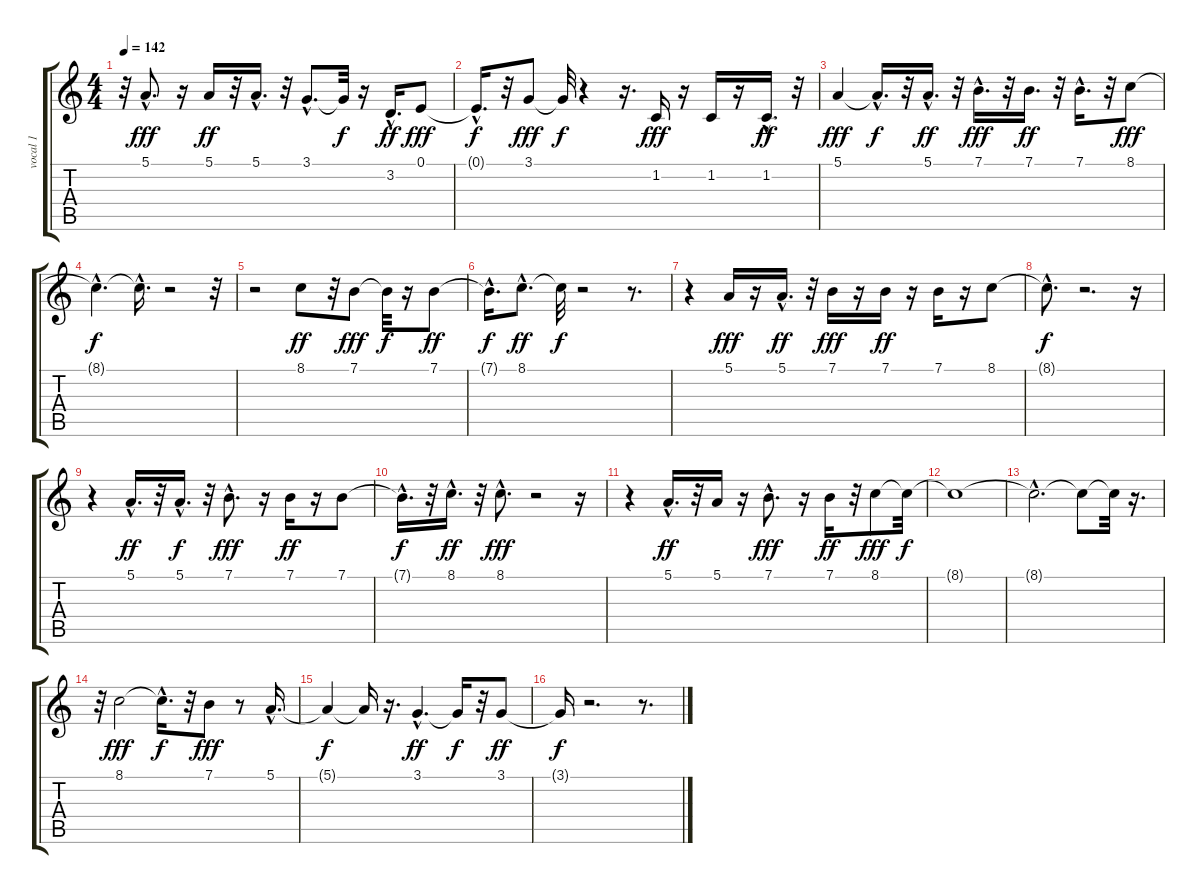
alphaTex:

\track ("vocal 1" "vocal 1") {instrument lead2sawtooth}
\staff {score tabs}
\tuning (E4 B3 G3 D3 A2 E2) {hide}
\ts (4 4)
\tempo 142
\clef g2
\ks c
r.32{dy ff} 5.1{hac}.8{d dy fff} r.16 5.1.16{dy ff} r.32 5.1{hac}.16{d} r.32 3.1{hac}.8{d} 3.1{t}.32{dy f} r.16 3.2{hac}.16{d dy ff} 0.1.8{dy fff} |
0.1{hac t}.16{d dy f} r.32 3.1.8{dy fff} 3.1{t}.32{dy f} r.4 r.16{d} 1.2.16{dy fff} r.16 1.2.16 r.16 1.2{hac}.16{d dy ff} r.32 |
5.1.4{dy fff} 5.1{hac t}.16{d dy f} r.32 5.1{hac}.16{d dy ff} r.32 7.1{hac}.16{d dy fff} r.32 7.1.16{d dy ff} r.32 7.1{hac}.16{d} r.32 8.1.8{dy fff} |
8.1{hac t}.4{d dy f} 8.1{hac t}.16{d} r.2 r.32 |
r.2 8.1.8{dy ff} r.32 7.1.8{dy fff} 7.1{t}.32{dy f} r.16 7.1.8{dy ff} |
7.1{hac t}.16{d dy f} 8.1{hac}.8{d dy ff} 8.1{t}.32{dy f} r.2 r.8{d} |
r.4 5.1.16{dy fff} r.16 5.1{hac}.16{d dy ff} r.32 7.1.16{dy fff} r.16 7.1.16{dy ff} r.16 7.1.16 r.16 8.1.8 |
8.1{hac t}.8{d dy f} r.2{d} r.16 |
r.4 5.1{hac}.16{d dy ff} r.32 5.1{hac}.16{d dy f} r.32 7.1{hac}.8{d dy fff} r.16 7.1.16{dy ff} r.16 7.1.8 |
7.1{hac t}.16{d dy f} r.32 8.1{hac}.16{d dy ff} r.32 8.1{hac}.8{d dy fff} r.2 r.16 |
r.4 5.1{hac}.16{d dy ff} r.32 5.1.16 r.16 7.1{hac}.8{d dy fff} r.16 7.1.16{dy ff} r.32 8.1.8{dy fff} 8.1{t}.32{dy f} |
8.1{t}.1 |
8.1{hac t}.2{d} 8.1{t}.8 8.1{t}.32 r.16{d} |
r.32 8.1.2{dy fff} 8.1{hac t}.16{d dy f} r.32 7.1.8{dy fff} r.8 5.1{hac}.16{d} |
5.1{t}.4{dy f} 5.1{t}.16 r.16{d} 3.1{hac}.4{d dy ff} 3.1{t}.16{dy f} r.32 3.1.8{dy ff} |
3.1{t}.16{dy f} r.2{d} r.8{d}
